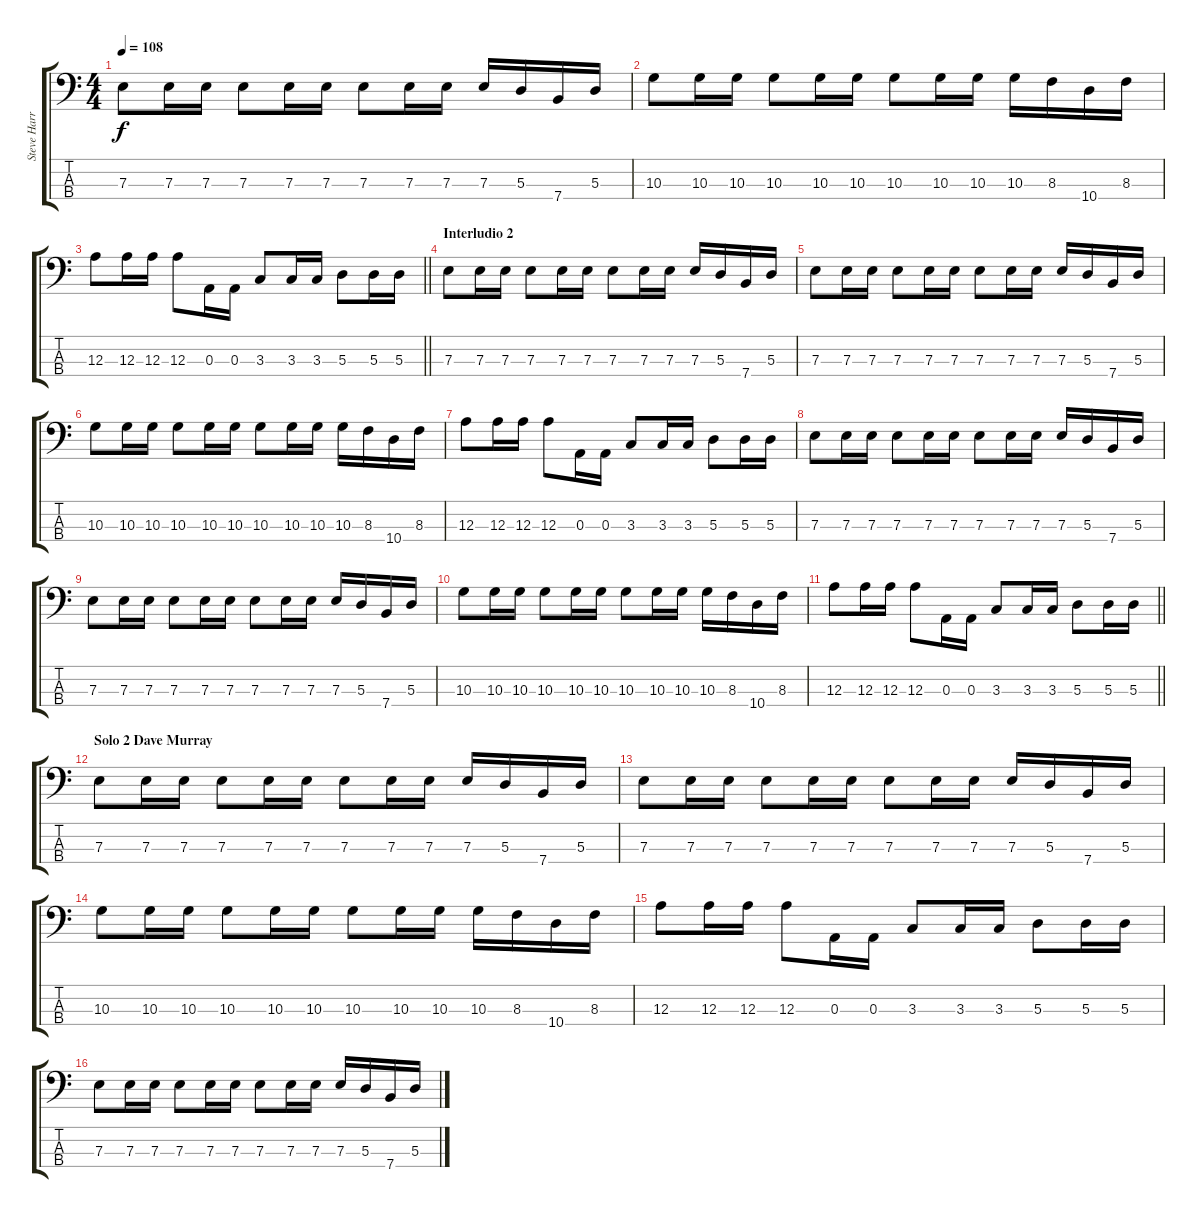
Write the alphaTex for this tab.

\track ("Steve Harris" "Steve Harr") {instrument electricbassfinger}
\staff {score tabs}
\tuning (G2 D2 A1 E1) {hide}
\ts (4 4)
\tempo 108
\clef f4
\ks c
7.3.8{dy f} 7.3.16 7.3.16 7.3.8 7.3.16 7.3.16 7.3.8 7.3.16 7.3.16 7.3.16 5.3.16 7.4.16 5.3.16 |
10.3.8 10.3.16 10.3.16 10.3.8 10.3.16 10.3.16 10.3.8 10.3.16 10.3.16 10.3.16 8.3.16 10.4.16 8.3.16 |
\barLineRight lightlight
12.3.8 12.3.16 12.3.16 12.3.8 0.3.16 0.3.16 3.3.8 3.3.16 3.3.16 5.3.8 5.3.16 5.3.16 |
\section ("" "Interludio 2")
7.3.8 7.3.16 7.3.16 7.3.8 7.3.16 7.3.16 7.3.8 7.3.16 7.3.16 7.3.16 5.3.16 7.4.16 5.3.16 |
7.3.8 7.3.16 7.3.16 7.3.8 7.3.16 7.3.16 7.3.8 7.3.16 7.3.16 7.3.16 5.3.16 7.4.16 5.3.16 |
10.3.8 10.3.16 10.3.16 10.3.8 10.3.16 10.3.16 10.3.8 10.3.16 10.3.16 10.3.16 8.3.16 10.4.16 8.3.16 |
12.3.8 12.3.16 12.3.16 12.3.8 0.3.16 0.3.16 3.3.8 3.3.16 3.3.16 5.3.8 5.3.16 5.3.16 |
7.3.8 7.3.16 7.3.16 7.3.8 7.3.16 7.3.16 7.3.8 7.3.16 7.3.16 7.3.16 5.3.16 7.4.16 5.3.16 |
7.3.8 7.3.16 7.3.16 7.3.8 7.3.16 7.3.16 7.3.8 7.3.16 7.3.16 7.3.16 5.3.16 7.4.16 5.3.16 |
10.3.8 10.3.16 10.3.16 10.3.8 10.3.16 10.3.16 10.3.8 10.3.16 10.3.16 10.3.16 8.3.16 10.4.16 8.3.16 |
\barLineRight lightlight
12.3.8 12.3.16 12.3.16 12.3.8 0.3.16 0.3.16 3.3.8 3.3.16 3.3.16 5.3.8 5.3.16 5.3.16 |
\section ("" "Solo 2 Dave Murray")
7.3.8 7.3.16 7.3.16 7.3.8 7.3.16 7.3.16 7.3.8 7.3.16 7.3.16 7.3.16 5.3.16 7.4.16 5.3.16 |
7.3.8 7.3.16 7.3.16 7.3.8 7.3.16 7.3.16 7.3.8 7.3.16 7.3.16 7.3.16 5.3.16 7.4.16 5.3.16 |
10.3.8 10.3.16 10.3.16 10.3.8 10.3.16 10.3.16 10.3.8 10.3.16 10.3.16 10.3.16 8.3.16 10.4.16 8.3.16 |
12.3.8 12.3.16 12.3.16 12.3.8 0.3.16 0.3.16 3.3.8 3.3.16 3.3.16 5.3.8 5.3.16 5.3.16 |
7.3.8 7.3.16 7.3.16 7.3.8 7.3.16 7.3.16 7.3.8 7.3.16 7.3.16 7.3.16 5.3.16 7.4.16 5.3.16
